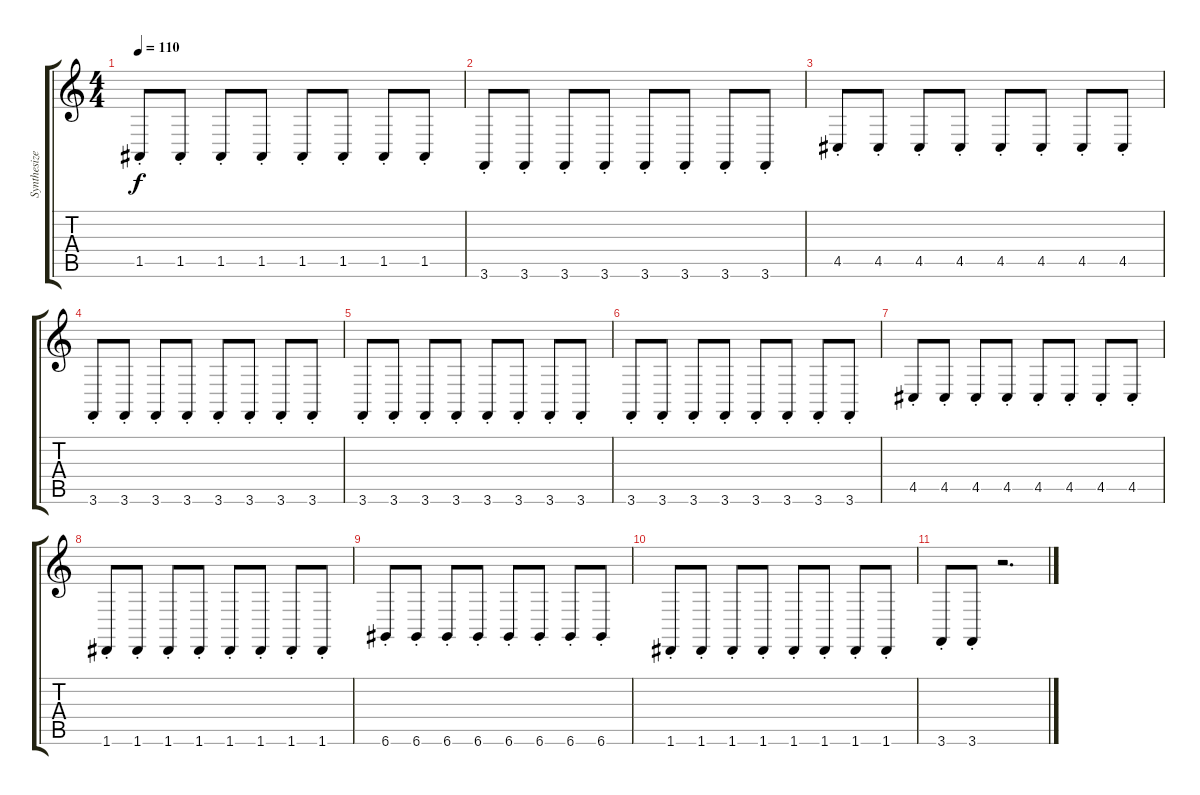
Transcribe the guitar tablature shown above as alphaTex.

\track ("Synthesizer (R)" "Synthesize") {instrument lead1square}
\staff {score tabs}
\tuning (E4 B3 G3 D3 A2 D2) {hide}
\ts (4 4)
\tempo 110
\clef g2
\ks c
1.5{st}.8{dy f} 1.5{st}.8 1.5{st}.8 1.5{st}.8 1.5{st}.8 1.5{st}.8 1.5{st}.8 1.5{st}.8 |
3.6{st}.8 3.6{st}.8 3.6{st}.8 3.6{st}.8 3.6{st}.8 3.6{st}.8 3.6{st}.8 3.6{st}.8 |
4.5{st}.8 4.5{st}.8 4.5{st}.8 4.5{st}.8 4.5{st}.8 4.5{st}.8 4.5{st}.8 4.5{st}.8 |
3.6{st}.8 3.6{st}.8 3.6{st}.8 3.6{st}.8 3.6{st}.8 3.6{st}.8 3.6{st}.8 3.6{st}.8 |
3.6{st}.8 3.6{st}.8 3.6{st}.8 3.6{st}.8 3.6{st}.8 3.6{st}.8 3.6{st}.8 3.6{st}.8 |
3.6{st}.8 3.6{st}.8 3.6{st}.8 3.6{st}.8 3.6{st}.8 3.6{st}.8 3.6{st}.8 3.6{st}.8 |
4.5{st}.8 4.5{st}.8 4.5{st}.8 4.5{st}.8 4.5{st}.8 4.5{st}.8 4.5{st}.8 4.5{st}.8 |
1.6{st}.8 1.6{st}.8 1.6{st}.8 1.6{st}.8 1.6{st}.8 1.6{st}.8 1.6{st}.8 1.6{st}.8 |
6.6{st}.8 6.6{st}.8 6.6{st}.8 6.6{st}.8 6.6{st}.8 6.6{st}.8 6.6{st}.8 6.6{st}.8 |
1.6{st}.8 1.6{st}.8 1.6{st}.8 1.6{st}.8 1.6{st}.8 1.6{st}.8 1.6{st}.8 1.6{st}.8 |
3.6{st}.8 3.6{st}.8 r.2{d}
